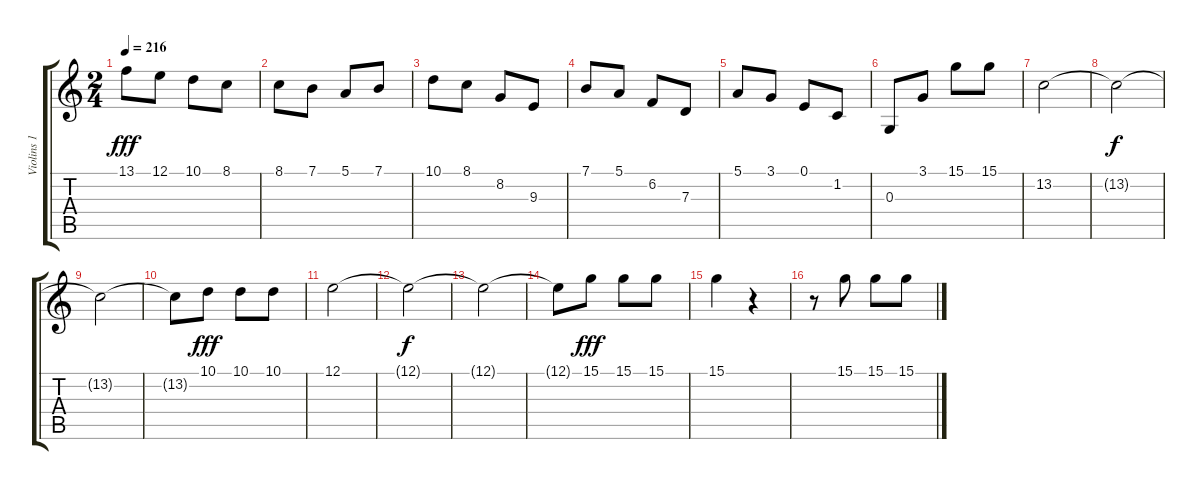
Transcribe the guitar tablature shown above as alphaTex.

\track ("Violins 1" "Violins 1") {instrument stringensemble1}
\staff {score tabs}
\tuning (E4 B3 G3 D3 A2 E2) {hide}
\ts (2 4)
\tempo 216
\clef g2
\ks c
13.1.8{dy fff} 12.1.8 10.1.8 8.1.8 |
8.1.8 7.1.8 5.1.8 7.1.8 |
10.1.8 8.1.8 8.2.8 9.3.8 |
7.1.8 5.1.8 6.2.8 7.3.8 |
5.1.8 3.1.8 0.1.8 1.2.8 |
0.3.8 3.1.8 15.1.8 15.1.8 |
13.2.2 |
13.2{t}.2{dy f} |
13.2{t}.2 |
13.2{t}.8 10.1.8{dy fff} 10.1.8 10.1.8 |
12.1.2 |
12.1{t}.2{dy f} |
12.1{t}.2 |
12.1{t}.8 15.1.8{dy fff} 15.1.8 15.1.8 |
15.1.4 r.4 |
r.8 15.1.8 15.1.8 15.1.8
